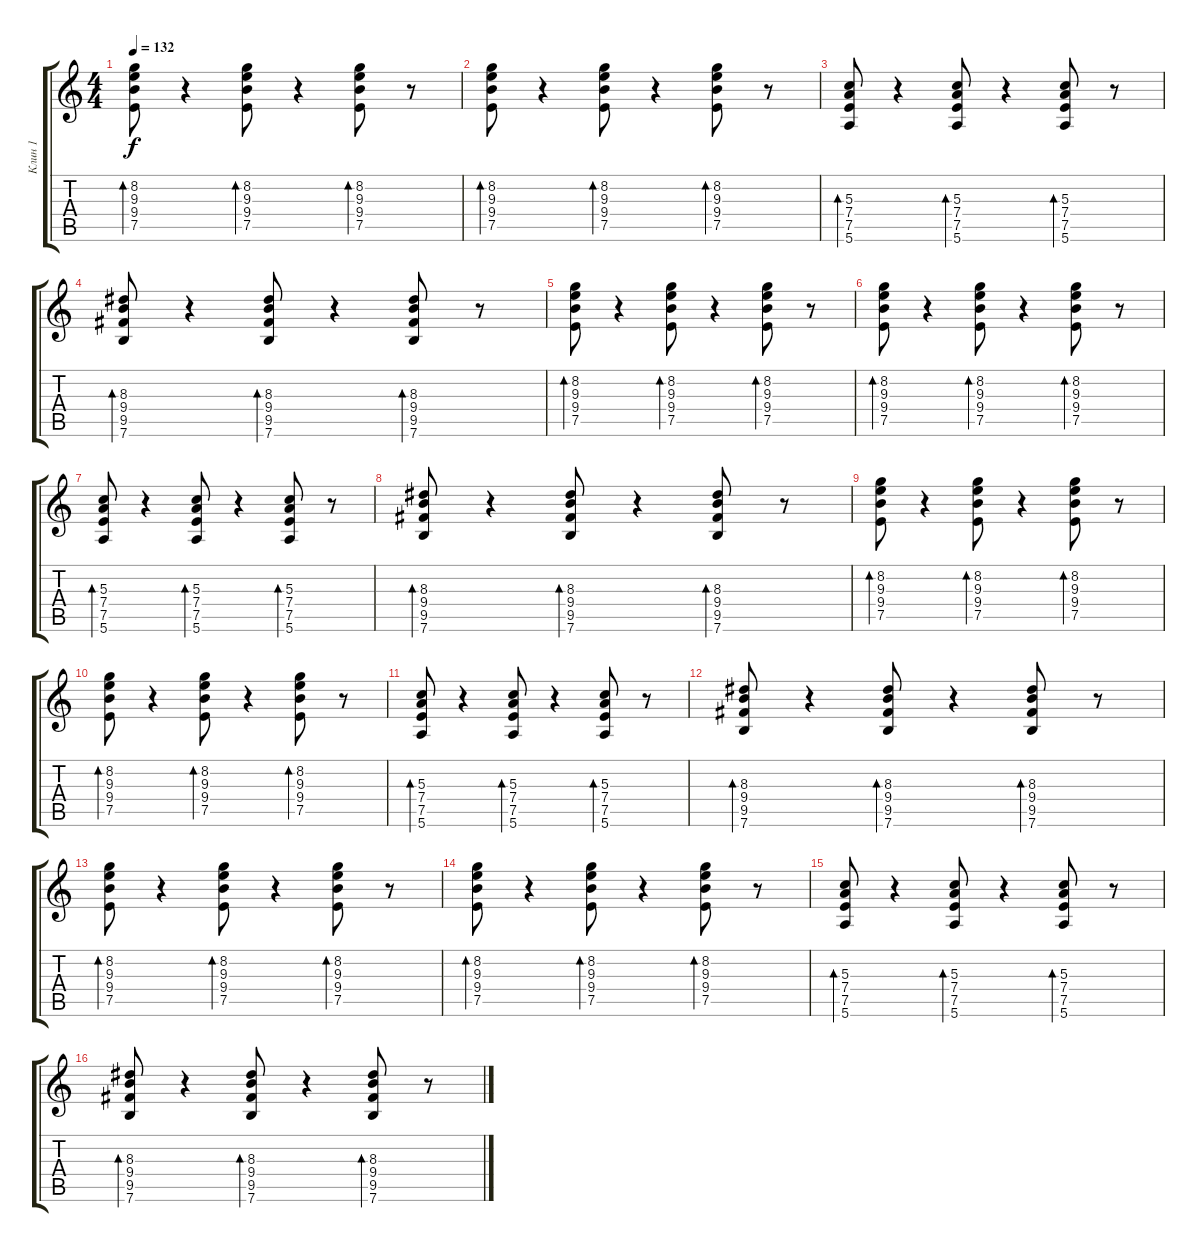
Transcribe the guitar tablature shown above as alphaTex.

\track ("Клин 1" "Клин 1") {instrument electricguitarclean}
\staff {score tabs}
\tuning (E4 B3 G3 D3 A2 E2) {hide}
\ts (4 4)
\tempo 132
\clef g2
\ks c
(8.2 9.3 9.4 7.5).8{bd 30 dy f} r.4 (8.2 9.3 9.4 7.5).8{bd 30} r.4 (8.2 9.3 9.4 7.5).8{bd 30} r.8 |
(8.2 9.3 9.4 7.5).8{bd 30} r.4 (8.2 9.3 9.4 7.5).8{bd 30} r.4 (8.2 9.3 9.4 7.5).8{bd 30} r.8 |
(5.3 7.4 7.5 5.6).8{bd 30} r.4 (5.3 7.4 7.5 5.6).8{bd 30} r.4 (5.3 7.4 7.5 5.6).8{bd 30} r.8 |
(8.3 9.4 9.5 7.6).8{bd 30} r.4 (8.3 9.4 9.5 7.6).8{bd 30} r.4 (8.3 9.4 9.5 7.6).8{bd 30} r.8 |
(8.2 9.3 9.4 7.5).8{bd 30} r.4 (8.2 9.3 9.4 7.5).8{bd 30} r.4 (8.2 9.3 9.4 7.5).8{bd 30} r.8 |
(8.2 9.3 9.4 7.5).8{bd 30} r.4 (8.2 9.3 9.4 7.5).8{bd 30} r.4 (8.2 9.3 9.4 7.5).8{bd 30} r.8 |
(5.3 7.4 7.5 5.6).8{bd 30} r.4 (5.3 7.4 7.5 5.6).8{bd 30} r.4 (5.3 7.4 7.5 5.6).8{bd 30} r.8 |
(8.3 9.4 9.5 7.6).8{bd 30} r.4 (8.3 9.4 9.5 7.6).8{bd 30} r.4 (8.3 9.4 9.5 7.6).8{bd 30} r.8 |
(8.2 9.3 9.4 7.5).8{bd 30} r.4 (8.2 9.3 9.4 7.5).8{bd 30} r.4 (8.2 9.3 9.4 7.5).8{bd 30} r.8 |
(8.2 9.3 9.4 7.5).8{bd 30} r.4 (8.2 9.3 9.4 7.5).8{bd 30} r.4 (8.2 9.3 9.4 7.5).8{bd 30} r.8 |
(5.3 7.4 7.5 5.6).8{bd 30} r.4 (5.3 7.4 7.5 5.6).8{bd 30} r.4 (5.3 7.4 7.5 5.6).8{bd 30} r.8 |
(8.3 9.4 9.5 7.6).8{bd 30} r.4 (8.3 9.4 9.5 7.6).8{bd 30} r.4 (8.3 9.4 9.5 7.6).8{bd 30} r.8 |
(8.2 9.3 9.4 7.5).8{bd 30 volume 7} r.4 (8.2 9.3 9.4 7.5).8{bd 30} r.4 (8.2 9.3 9.4 7.5).8{bd 30} r.8 |
(8.2 9.3 9.4 7.5).8{bd 30} r.4 (8.2 9.3 9.4 7.5).8{bd 30} r.4 (8.2 9.3 9.4 7.5).8{bd 30} r.8 |
(5.3 7.4 7.5 5.6).8{bd 30} r.4 (5.3 7.4 7.5 5.6).8{bd 30} r.4 (5.3 7.4 7.5 5.6).8{bd 30} r.8 |
(8.3 9.4 9.5 7.6).8{bd 30} r.4 (8.3 9.4 9.5 7.6).8{bd 30} r.4 (8.3 9.4 9.5 7.6).8{bd 30} r.8
